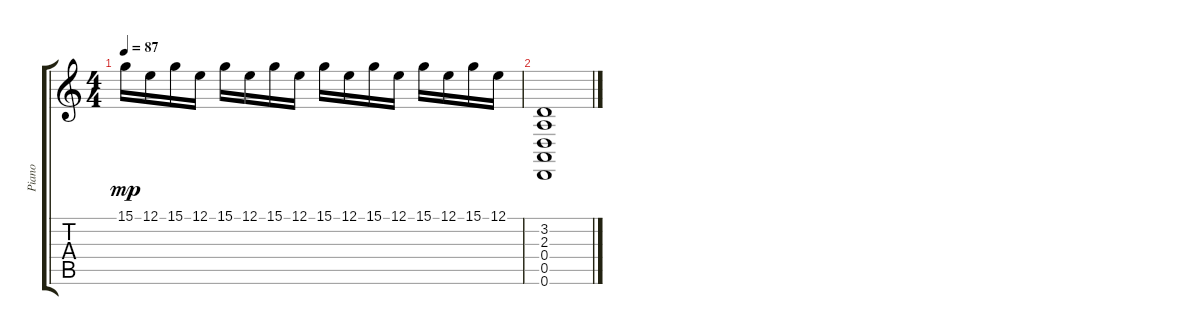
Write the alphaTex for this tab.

\track ("Piano" "Piano") {instrument brightacousticpiano}
\staff {score tabs}
\tuning (E4 B3 G3 D3 A2 D2) {hide}
\ts (4 4)
\tempo 87
\clef g2
\ks c
15.1.16{dy mp} 12.1.16 15.1.16 12.1.16 15.1.16 12.1.16 15.1.16 12.1.16 15.1.16 12.1.16 15.1.16 12.1.16 15.1.16 12.1.16 15.1.16 12.1.16 |
(3.2 2.3 0.4 0.5 0.6).1
